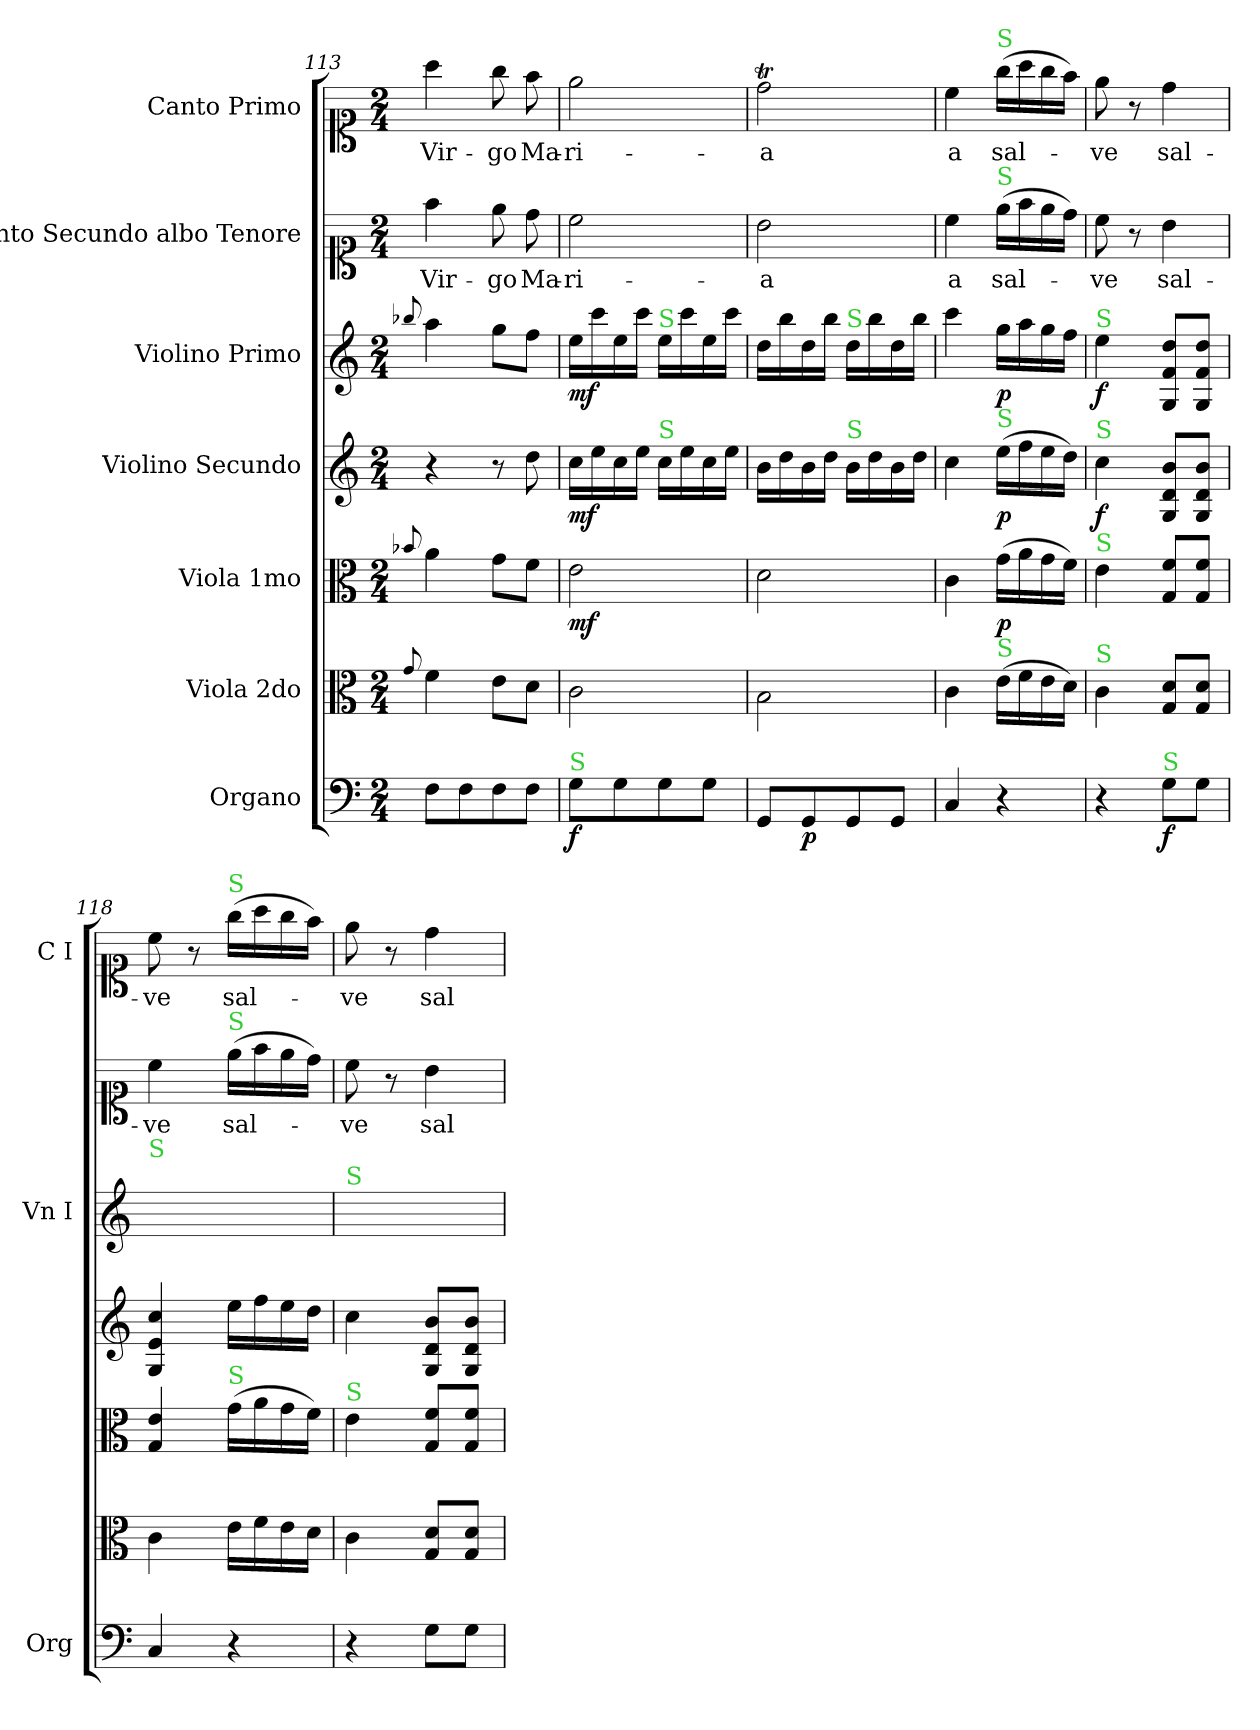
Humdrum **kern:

**kern	**dynam	**kern	**kern	**dynam	**kern	**dynam	**kern	**dynam	**kern	**text	**kern	**text
*part7	*part7	*part6	*part5	*part5	*part4	*part4	*part3	*part3	*part2	*part2	*part1	*part1
*staff7	*staff7	*staff6	*staff5	*staff5	*staff4	*staff4	*staff3	*staff3	*staff2	*staff2	*staff1	*staff1
*I"Organo	*	*I"Viola 2do	*I"Viola 1mo	*	*I"Violino Secundo	*	*I"Violino Primo	*	*I"Canto Secundo albo Tenore	*	*I"Canto Primo	*
*I'Org	*	*	*	*	*	*	*I'Vn I	*	*	*	*I'C I	*
*clefF4	*	*clefC3	*clefC3	*	*clefG2	*	*clefG2	*	*clefC1	*	*clefC1	*
*k[]	*	*k[]	*k[]	*	*k[]	*	*k[]	*	*k[]	*	*k[]	*
*M2/4	*	*M2/4	*M2/4	*	*M2/4	*	*M2/4	*	*M2/4	*	*M2/4	*
=113	=113	=113	=113	=113	=113	=113	=113	=113	=113	=113	=113	=113
.	.	8qqg/	8qqb-X/	.	.	.	8qqbb-X/	.	.	.	.	.
8F\L	.	4f\	4a\	.	4r	.	4aa\	.	4ff\	Vir-	4aa\	Vir-
8F\	.	.	.	.	.	.	.	.	.	.	.	.
8F\	.	8e\L	8g\L	.	8r	.	8gg\L	.	8ee\	-go	8gg\	-go
8F\J	.	8d\J	8f\J	.	8dd\	.	8ff\J	.	8dd\	Ma-	8ff\	Ma-
=114	=114	=114	=114	=114	=114	=114	=114	=114	=114	=114	=114	=114
!LO:TX:a:color=limegreen:t=S	!	!	!	!	!	!	!	!	!	!	!	!
!	!LO:DY:b	!	!	!LO:DY:b	!	!LO:DY:b	!	!LO:DY:b	!	!	!	!
8G\L	f	2c\	2e\	mf	16cc\LL	mf	16ee\LL	mf	2cc\	-ri-	2ee\	-ri-
.	.	.	.	.	16ee\	.	16ccc\	.	.	.	.	.
8G\	.	.	.	.	16cc\	.	16ee\	.	.	.	.	.
.	.	.	.	.	16ee\JJ	.	16ccc\JJ	.	.	.	.	.
!	!	!	!	!	!	!	!LO:TX:a:color=limegreen:t=S	!	!	!	!	!
!	!	!	!	!	!LO:TX:a:color=limegreen:t=S	!	!	!	!	!	!	!
8G\	.	.	.	.	16cc\LL	.	16ee\LL	.	.	.	.	.
.	.	.	.	.	16ee\	.	16ccc\	.	.	.	.	.
8G\J	.	.	.	.	16cc\	.	16ee\	.	.	.	.	.
.	.	.	.	.	16ee\JJ	.	16ccc\JJ	.	.	.	.	.
=115	=115	=115	=115	=115	=115	=115	=115	=115	=115	=115	=115	=115
8GG/L	.	2B\	2d\	.	16b\LL	.	16dd\LL	.	2b\	-a	2ddT\	-a
.	.	.	.	.	16dd\	.	16bb\	.	.	.	.	.
!	!LO:DY:b	!	!	!	!	!	!	!	!	!	!	!
8GG/	p	.	.	.	16b\	.	16dd\	.	.	.	.	.
.	.	.	.	.	16dd\JJ	.	16bb\JJ	.	.	.	.	.
!	!	!	!	!	!	!	!LO:TX:a:color=limegreen:t=S	!	!	!	!	!
!	!	!	!	!	!LO:TX:a:color=limegreen:t=S	!	!	!	!	!	!	!
8GG/	.	.	.	.	16b\LL	.	16dd\LL	.	.	.	.	.
.	.	.	.	.	16dd\	.	16bb\	.	.	.	.	.
8GG/J	.	.	.	.	16b\	.	16dd\	.	.	.	.	.
.	.	.	.	.	16dd\JJ	.	16bb\JJ	.	.	.	.	.
=116	=116	=116	=116	=116	=116	=116	=116	=116	=116	=116	=116	=116
4C/	.	4c\	4c\	.	4cc\	.	4ccc\	.	4cc\	a	4cc\	a
!	!	!	!	!	!	!	!	!	!	!	!LO:TX:a:color=limegreen:t=S	!
!	!	!	!	!	!	!	!	!	!LO:TX:a:color=limegreen:t=S	!	!	!
!	!	!	!	!	!LO:TX:a:color=limegreen:t=S	!	!	!	!	!	!	!
!	!	!LO:TX:a:color=limegreen:t=S	!	!	!	!	!	!	!	!	!	!
!	!	!	!	!LO:DY:b	!	!LO:DY:b	!	!LO:DY:b	!	!	!	!
4r	.	(16e\LL	(16g\LL	p	(16ee\LL	p	16gg\LL	p	(16ee\LL	sal-	(16gg\LL	sal-
.	.	16f\	16a\	.	16ff\	.	16aa\	.	16ff\	.	16aa\	.
.	.	16e\	16g\	.	16ee\	.	16gg\	.	16ee\	.	16gg\	.
.	.	16d\JJ)	16f\JJ)	.	16dd\JJ)	.	16ff\JJ	.	16dd\JJ)	.	16ff\JJ)	.
=117	=117	=117	=117	=117	=117	=117	=117	=117	=117	=117	=117	=117
!	!	!	!	!	!	!	!LO:TX:a:color=limegreen:t=S	!	!	!	!	!
!	!	!	!	!	!LO:TX:a:color=limegreen:t=S	!	!	!	!	!	!	!
!	!	!	!LO:TX:a:color=limegreen:t=S	!	!	!	!	!	!	!	!	!
!	!	!LO:TX:a:color=limegreen:t=S	!	!	!	!	!	!	!	!	!	!
!	!	!	!	!	!	!LO:DY:b	!	!LO:DY:b	!	!	!	!
4r	.	4c\	4e\	.	4cc\	f	4ee\	f	8cc\	-ve	8ee\	-ve
.	.	.	.	.	.	.	.	.	8r	.	8r	.
!LO:TX:a:color=limegreen:t=S	!	!	!	!	!	!	!	!	!	!	!	!
!	!LO:DY:b	!	!	!	!	!	!	!	!	!	!	!
8G\L	f	8G/ 8d/L	8G/ 8f/L	.	8G/ 8d/ 8b/L	.	8G/ 8f/ 8dd/L	.	4b\	sal-	4dd\	sal-
8G\J	.	8G/ 8d/J	8G/ 8f/J	.	8G/ 8d/ 8b/J	.	8G/ 8f/ 8dd/J	.	.	.	.	.
=118	=118	=118	=118	=118	=118	=118	=118	=118	=118	=118	=118	=118
!	!	!	!	!	!	!	!LO:TX:a:color=limegreen:t=S	!	!	!	!	!
4C/	.	4c\	4G/ 4e/	.	4G/ 4e/ 4cc/	.	4ccc\yy	.	4cc\	-ve	8cc\	-ve
.	.	.	.	.	.	.	.	.	.	.	8r	.
!	!	!	!	!	!	!	!	!	!	!	!LO:TX:a:color=limegreen:t=S	!
!	!	!	!	!	!	!	!	!	!LO:TX:a:color=limegreen:t=S	!	!	!
!	!	!	!LO:TX:a:color=limegreen:t=S	!	!	!	!	!	!	!	!	!
4r	.	16e\LL	(16g\LL	.	16ee\LL	.	16gg\LLyy	.	(16ee\LL	sal-	(16gg\LL	sal-
.	.	16f\	16a\	.	16ff\	.	16aa\yy	.	16ff\	.	16aa\	.
.	.	16e\	16g\	.	16ee\	.	16gg\yy	.	16ee\	.	16gg\	.
.	.	16d\JJ	16f\JJ)	.	16dd\JJ	.	16ff\JJyy	.	16dd\JJ)	.	16ff\JJ)	.
=119	=119	=119	=119	=119	=119	=119	=119	=119	=119	=119	=119	=119
!	!	!	!	!	!	!	!LO:TX:a:color=limegreen:t=S	!	!	!	!	!
!	!	!	!LO:TX:a:color=limegreen:t=S	!	!	!	!	!	!	!	!	!
4r	.	4c\	4e\	.	4cc\	.	4ee\yy	.	8cc\	-ve	8ee\	-ve
.	.	.	.	.	.	.	.	.	8r	.	8r	.
8G\L	.	8G/ 8d/L	8G/ 8f/L	.	8G/ 8d/ 8b/L	.	8Gyy/ 8fyy/ 8ddyy/L	.	4b\	sal-	4dd\	sal-
8G\J	.	8G/ 8d/J	8G/ 8f/J	.	8G/ 8d/ 8b/J	.	8Gyy/ 8fyy/ 8ddyy/J	.	.	.	.	.
=	=	=	=	=	=	=	=	=	=	=	=	=
*-	*-	*-	*-	*-	*-	*-	*-	*-	*-	*-	*-	*-
